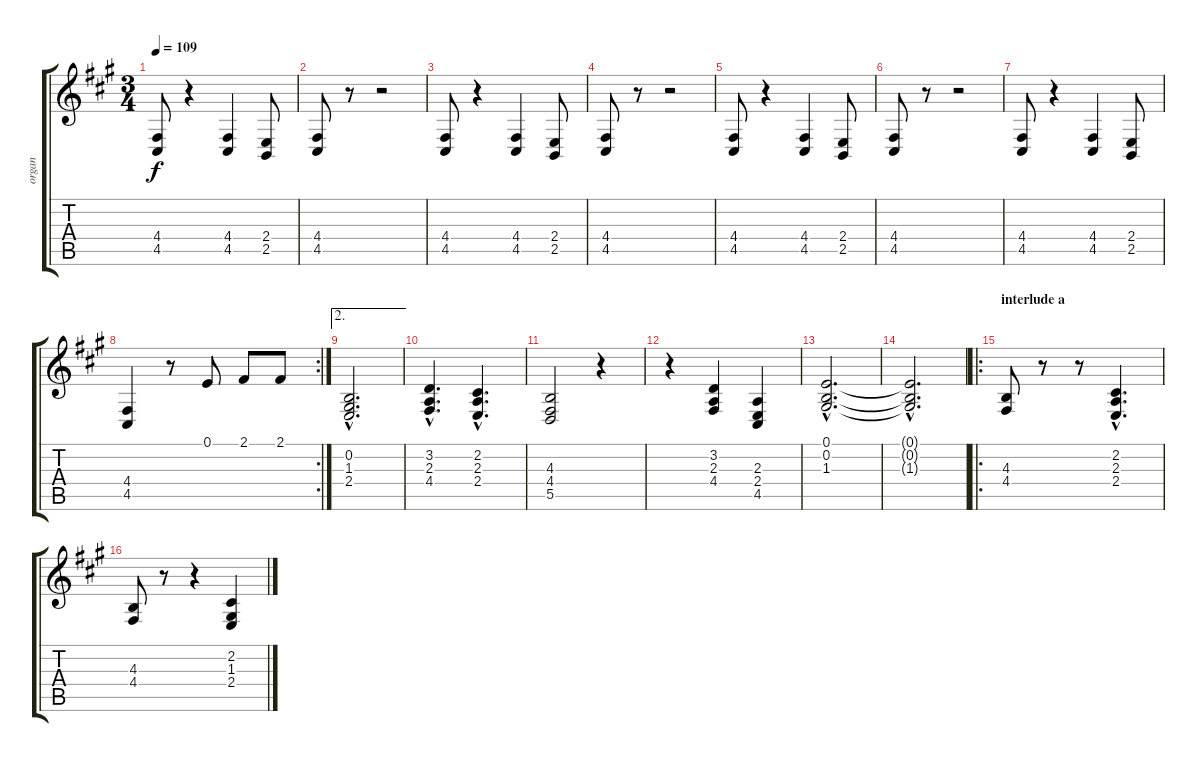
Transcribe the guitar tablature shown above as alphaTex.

\track ("organ" "organ") {instrument rockorgan}
\staff {score tabs}
\tuning (E4 B3 G3 D3 A2 E2) {hide}
\ts (3 4)
\tempo 109
\clef g2
\ks a
(4.4 4.5).8{dy f} r.4 (4.4 4.5).4 (2.4 2.5).8 |
(4.4 4.5).8 r.8 r.2 |
(4.4 4.5).8 r.4 (4.4 4.5).4 (2.4 2.5).8 |
(4.4 4.5).8 r.8 r.2 |
(4.4 4.5).8 r.4 (4.4 4.5).4 (2.4 2.5).8 |
(4.4 4.5).8 r.8 r.2 |
(4.4 4.5).8 r.4 (4.4 4.5).4 (2.4 2.5).8 |
\rc 2
(4.4 4.5).4 r.8 0.1.8 2.1.8 2.1.8 |
\ae 2
(0.2{hac} 1.3{hac} 2.4{hac}).2{d} |
(3.2{hac} 2.3{hac} 4.4{hac}).4{d} (2.2{hac} 2.3{hac} 2.4{hac}).4{d} |
(4.3 4.4 5.5).2 r.4 |
r.4 (3.2 2.3 4.4).4 (2.3 2.4 4.5).4 |
(0.1{hac} 0.2{hac} 1.3{hac}).2{d} |
(0.1{hac t} 0.2{hac t} 1.3{hac t}).2{d} |
\ro
\section ("" "interlude a")
(4.3 4.4).8 r.8 r.8 (2.2{hac} 2.3{hac} 2.4{hac}).4{d} |
(4.3 4.4).8 r.8 r.4 (2.2 1.3 2.4).4
